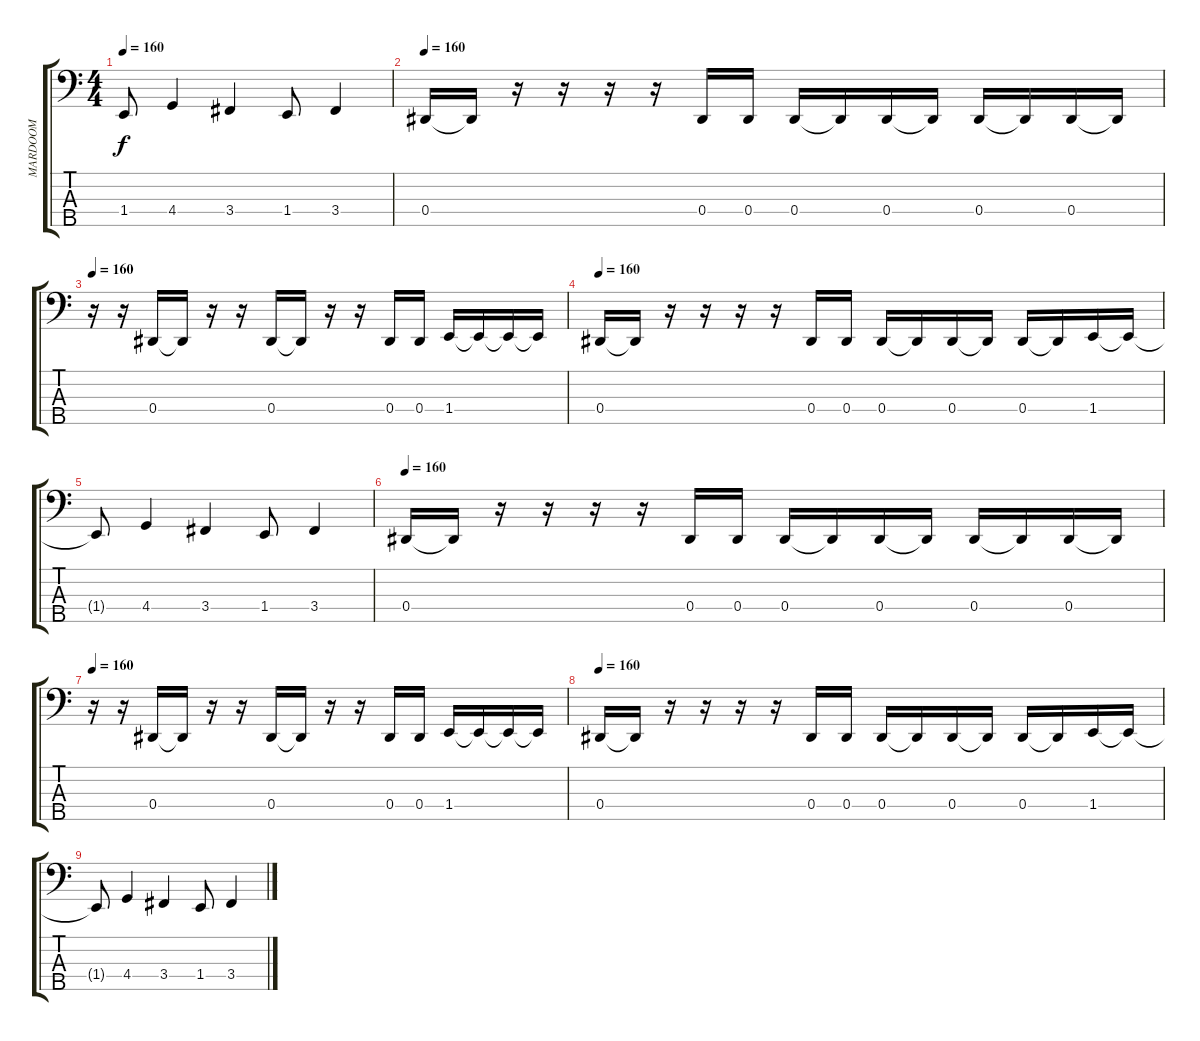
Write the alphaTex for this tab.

\track ("MARDOOM" "MARDOOM") {instrument electricbassfinger}
\staff {score tabs}
\tuning (Gb2 Db2 Ab1 Eb1 Bb0) {hide}
\ts (4 4)
\tempo 160
\clef f4
\ks c
1.4{t}.8{dy f} 4.4.4 3.4.4 1.4.8 3.4.4 |
\tempo 160
0.4.16 0.4{t}.16 r.16 r.16 r.16 r.16 0.4.16 0.4.16 0.4.16 0.4{t}.16 0.4.16 0.4{t}.16 0.4.16 0.4{t}.16 0.4.16 0.4{t}.16 |
\tempo 160
r.16 r.16 0.4.16 0.4{t}.16 r.16 r.16 0.4.16 0.4{t}.16 r.16 r.16 0.4.16 0.4.16 1.4.16 1.4{t}.16 1.4{t}.16 1.4{t}.16 |
\tempo 160
0.4.16 0.4{t}.16 r.16 r.16 r.16 r.16 0.4.16 0.4.16 0.4.16 0.4{t}.16 0.4.16 0.4{t}.16 0.4.16 0.4{t}.16 1.4.16 1.4{t}.16 |
1.4{t}.8 4.4.4 3.4.4 1.4.8 3.4.4 |
\tempo 160
0.4.16 0.4{t}.16 r.16 r.16 r.16 r.16 0.4.16 0.4.16 0.4.16 0.4{t}.16 0.4.16 0.4{t}.16 0.4.16 0.4{t}.16 0.4.16 0.4{t}.16 |
\tempo 160
r.16 r.16 0.4.16 0.4{t}.16 r.16 r.16 0.4.16 0.4{t}.16 r.16 r.16 0.4.16 0.4.16 1.4.16 1.4{t}.16 1.4{t}.16 1.4{t}.16 |
\tempo 160
0.4.16 0.4{t}.16 r.16 r.16 r.16 r.16 0.4.16 0.4.16 0.4.16 0.4{t}.16 0.4.16 0.4{t}.16 0.4.16 0.4{t}.16 1.4.16 1.4{t}.16 |
1.4{t}.8 4.4.4 3.4.4 1.4.8 3.4.4
